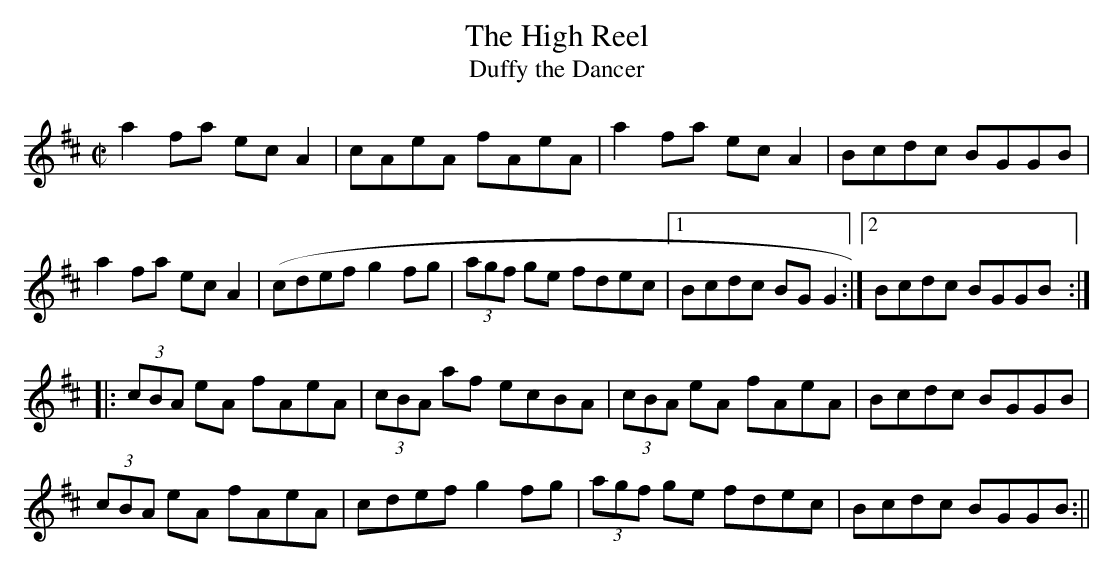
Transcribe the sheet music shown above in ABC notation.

X:1
T:High Reel, The
T:Duffy the Dancer
M:C|
L:1/8
K:Amix
a2fa ecA2|cAeA fAeA|a2fa ecA2|Bcdc BGGB|
a2fa ecA2|(cdef g2fg|(3agf ge fdec|1Bcdc BGG2:|2Bcdc BGGB:|
|:(3cBA eA fAeA|(3cBA af ecBA|(3cBA eA fAeA|Bcdc BGGB|
(3cBA eA fAeA|cdef g2fg|(3agf ge fdec|Bcdc BGGB:||
